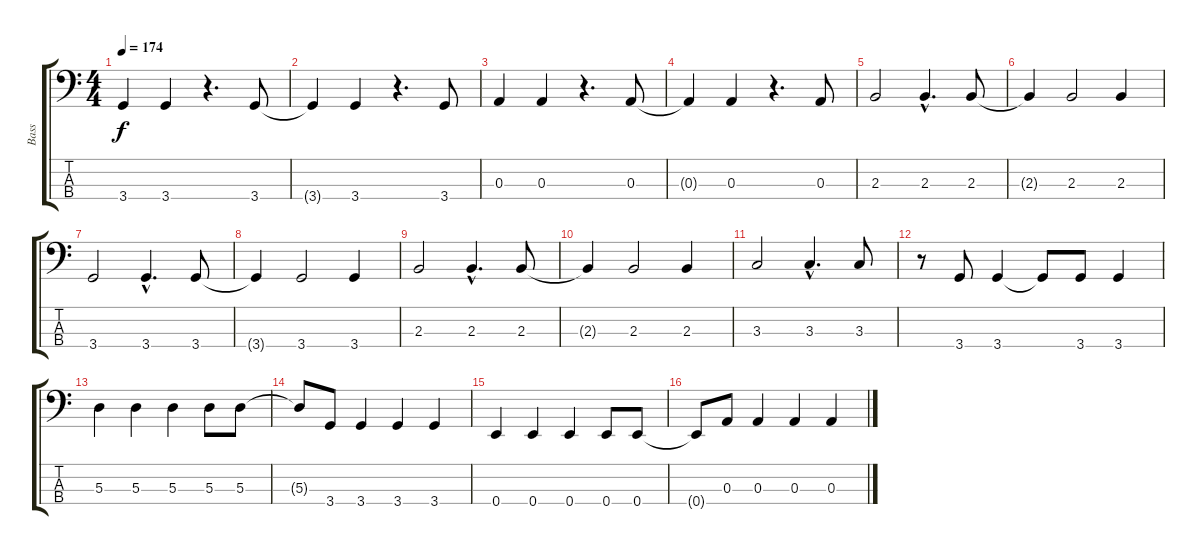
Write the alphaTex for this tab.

\track ("Bass" "Bass") {instrument electricbassfinger}
\staff {score tabs}
\tuning (G2 D2 A1 E1) {hide}
\ts (4 4)
\tempo 174
\clef f4
\ks c
3.4.4{dy f} 3.4.4 r.4{d} 3.4.8 |
3.4{t}.4 3.4.4 r.4{d} 3.4.8 |
0.3.4 0.3.4 r.4{d} 0.3.8 |
0.3{t}.4 0.3.4 r.4{d} 0.3.8 |
2.3.2 2.3{hac}.4{d} 2.3.8 |
2.3{t}.4 2.3.2 2.3.4 |
3.4.2 3.4{hac}.4{d} 3.4.8 |
3.4{t}.4 3.4.2 3.4.4 |
2.3.2 2.3{hac}.4{d} 2.3.8 |
2.3{t}.4 2.3.2 2.3.4 |
3.3.2 3.3{hac}.4{d} 3.3.8 |
r.8 3.4.8 3.4.4 3.4{t}.8 3.4.8 3.4.4 |
5.3.4 5.3.4 5.3.4 5.3.8 5.3.8 |
5.3{t}.8 3.4.8 3.4.4 3.4.4 3.4.4 |
0.4.4 0.4.4 0.4.4 0.4.8 0.4.8 |
0.4{t}.8 0.3.8 0.3.4 0.3.4 0.3.4
